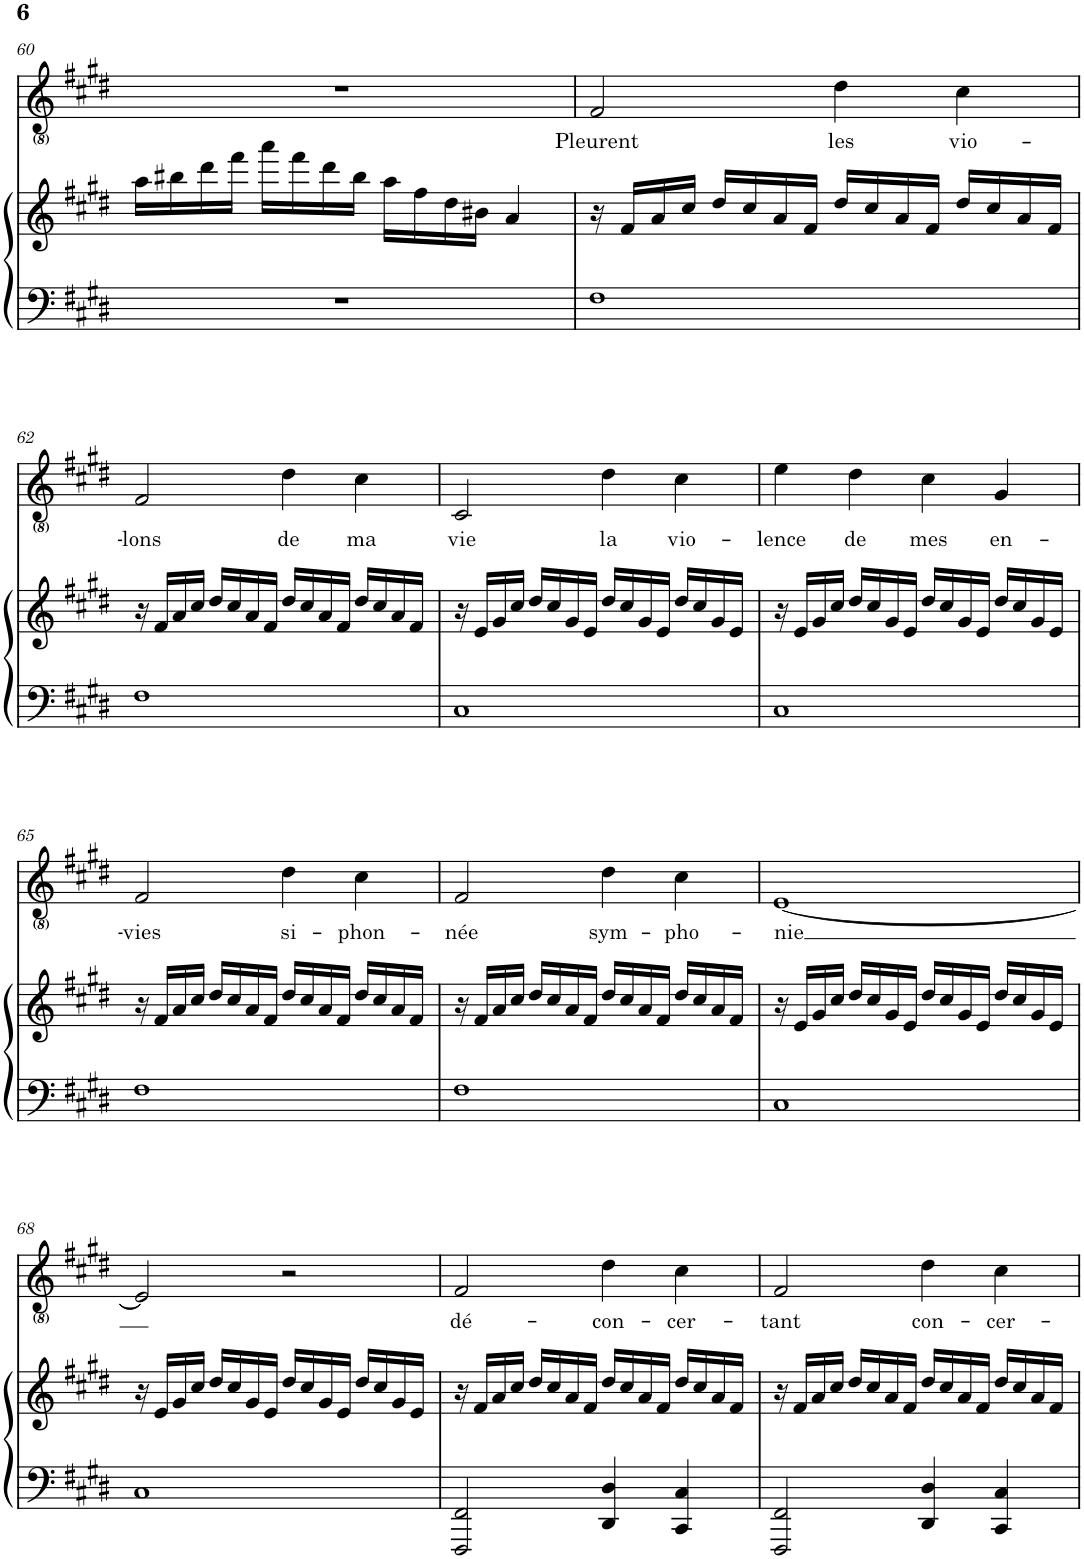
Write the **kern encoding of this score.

**kern	**kern	**kern	**text
*part2	*part2	*part1	*part1
*staff3	*staff2	*staff1	*staff1
*I"Piano	*	*I"Voice	*
*I'Pno	*	*	*
!!LO:PB:g=z
*clefF4	*clefG2	*clefG2	*
*k[f#c#g#d#]	*k[f#c#g#d#]	*k[f#c#g#d#]	*
*M4/4	*M4/4	*M4/4	*
=60	=60	=60	=60
1r	16aa\LL	1r	.
.	16bb#X\	.	.
.	16ddd#\	.	.
.	16fff#\JJ	.	.
.	16aaa\LL	.	.
.	16fff#\	.	.
.	16ddd#\	.	.
.	16bb#\JJ	.	.
.	16aa\LL	.	.
.	16ff#\	.	.
.	16dd#\	.	.
.	16b#X\JJ	.	.
.	4a/	.	.
=61	=61	=61	=61
!	!	!	!LO:LY:b
1F#	16r	2f#/	Pleurent
.	16f#/LL	.	.
.	16a/	.	.
.	16cc#/JJ	.	.
.	16dd#/LL	.	.
.	16cc#/	.	.
.	16a/	.	.
.	16f#/JJ	.	.
!	!	!	!LO:LY:b
.	16dd#/LL	4dd#\	les
.	16cc#/	.	.
.	16a/	.	.
.	16f#/JJ	.	.
!	!	!	!LO:LY:b
.	16dd#/LL	4cc#\	vio-
.	16cc#/	.	.
.	16a/	.	.
.	16f#/JJ	.	.
!!LO:LB:g=z
=62	=62	=62	=62
!	!	!	!LO:LY:b
1F#	16r	2f#/	-lons
.	16f#/LL	.	.
.	16a/	.	.
.	16cc#/JJ	.	.
.	16dd#/LL	.	.
.	16cc#/	.	.
.	16a/	.	.
.	16f#/JJ	.	.
!	!	!	!LO:LY:b
.	16dd#/LL	4dd#\	de
.	16cc#/	.	.
.	16a/	.	.
.	16f#/JJ	.	.
!	!	!	!LO:LY:b
.	16dd#/LL	4cc#\	ma
.	16cc#/	.	.
.	16a/	.	.
.	16f#/JJ	.	.
=63	=63	=63	=63
!	!	!	!LO:LY:b
1C#	16r	2c#/	vie
.	16e/LL	.	.
.	16g#/	.	.
.	16cc#/JJ	.	.
.	16dd#/LL	.	.
.	16cc#/	.	.
.	16g#/	.	.
.	16e/JJ	.	.
!	!	!	!LO:LY:b
.	16dd#/LL	4dd#\	la
.	16cc#/	.	.
.	16g#/	.	.
.	16e/JJ	.	.
!	!	!	!LO:LY:b
.	16dd#/LL	4cc#\	vio-
.	16cc#/	.	.
.	16g#/	.	.
.	16e/JJ	.	.
=64	=64	=64	=64
!	!	!	!LO:LY:b
1C#	16r	4ee\	-lence
.	16e/LL	.	.
.	16g#/	.	.
.	16cc#/JJ	.	.
!	!	!	!LO:LY:b
.	16dd#/LL	4dd#\	de
.	16cc#/	.	.
.	16g#/	.	.
.	16e/JJ	.	.
!	!	!	!LO:LY:b
.	16dd#/LL	4cc#\	mes
.	16cc#/	.	.
.	16g#/	.	.
.	16e/JJ	.	.
!	!	!	!LO:LY:b
.	16dd#/LL	4g#/	en-
.	16cc#/	.	.
.	16g#/	.	.
.	16e/JJ	.	.
!!LO:LB:g=z
=65	=65	=65	=65
!	!	!	!LO:LY:b
1F#	16r	2f#/	-vies
.	16f#/LL	.	.
.	16a/	.	.
.	16cc#/JJ	.	.
.	16dd#/LL	.	.
.	16cc#/	.	.
.	16a/	.	.
.	16f#/JJ	.	.
!	!	!	!LO:LY:b
.	16dd#/LL	4dd#\	si-
.	16cc#/	.	.
.	16a/	.	.
.	16f#/JJ	.	.
!	!	!	!LO:LY:b
.	16dd#/LL	4cc#\	-phon-
.	16cc#/	.	.
.	16a/	.	.
.	16f#/JJ	.	.
=66	=66	=66	=66
!	!	!	!LO:LY:b
1F#	16r	2f#/	-née
.	16f#/LL	.	.
.	16a/	.	.
.	16cc#/JJ	.	.
.	16dd#/LL	.	.
.	16cc#/	.	.
.	16a/	.	.
.	16f#/JJ	.	.
!	!	!	!LO:LY:b
.	16dd#/LL	4dd#\	sym-
.	16cc#/	.	.
.	16a/	.	.
.	16f#/JJ	.	.
!	!	!	!LO:LY:b
.	16dd#/LL	4cc#\	-pho-
.	16cc#/	.	.
.	16a/	.	.
.	16f#/JJ	.	.
=67	=67	=67	=67
!	!	!	!LO:LY:b
1C#	16r	[1e	-nie
.	16e/LL	.	.
.	16g#/	.	.
.	16cc#/JJ	.	.
.	16dd#/LL	.	.
.	16cc#/	.	.
.	16g#/	.	.
.	16e/JJ	.	.
.	16dd#/LL	.	.
.	16cc#/	.	.
.	16g#/	.	.
.	16e/JJ	.	.
.	16dd#/LL	.	.
.	16cc#/	.	.
.	16g#/	.	.
.	16e/JJ	.	.
!!LO:LB:g=z
=68	=68	=68	=68
1C#	16r	2e/]	.
.	16e/LL	.	.
.	16g#/	.	.
.	16cc#/JJ	.	.
.	16dd#/LL	.	.
.	16cc#/	.	.
.	16g#/	.	.
.	16e/JJ	.	.
.	16dd#/LL	2r	.
.	16cc#/	.	.
.	16g#/	.	.
.	16e/JJ	.	.
.	16dd#/LL	.	.
.	16cc#/	.	.
.	16g#/	.	.
.	16e/JJ	.	.
=69	=69	=69	=69
!	!	!	!LO:LY:b
2FFF#/ 2FF#/	16r	2f#/	dé-
.	16f#/LL	.	.
.	16a/	.	.
.	16cc#/JJ	.	.
.	16dd#/LL	.	.
.	16cc#/	.	.
.	16a/	.	.
.	16f#/JJ	.	.
!	!	!	!LO:LY:b
4DD#/ 4D#/	16dd#/LL	4dd#\	-con-
.	16cc#/	.	.
.	16a/	.	.
.	16f#/JJ	.	.
!	!	!	!LO:LY:b
4CC#/ 4C#/	16dd#/LL	4cc#\	-cer-
.	16cc#/	.	.
.	16a/	.	.
.	16f#/JJ	.	.
=70	=70	=70	=70
!	!	!	!LO:LY:b
2FFF#/ 2FF#/	16r	2f#/	-tant
.	16f#/LL	.	.
.	16a/	.	.
.	16cc#/JJ	.	.
.	16dd#/LL	.	.
.	16cc#/	.	.
.	16a/	.	.
.	16f#/JJ	.	.
!	!	!	!LO:LY:b
4DD#/ 4D#/	16dd#/LL	4dd#\	con-
.	16cc#/	.	.
.	16a/	.	.
.	16f#/JJ	.	.
!	!	!	!LO:LY:b
4CC#/ 4C#/	16dd#/LL	4cc#\	-cer-
.	16cc#/	.	.
.	16a/	.	.
.	16f#/JJ	.	.
=	=	=	=
*-	*-	*-	*-
